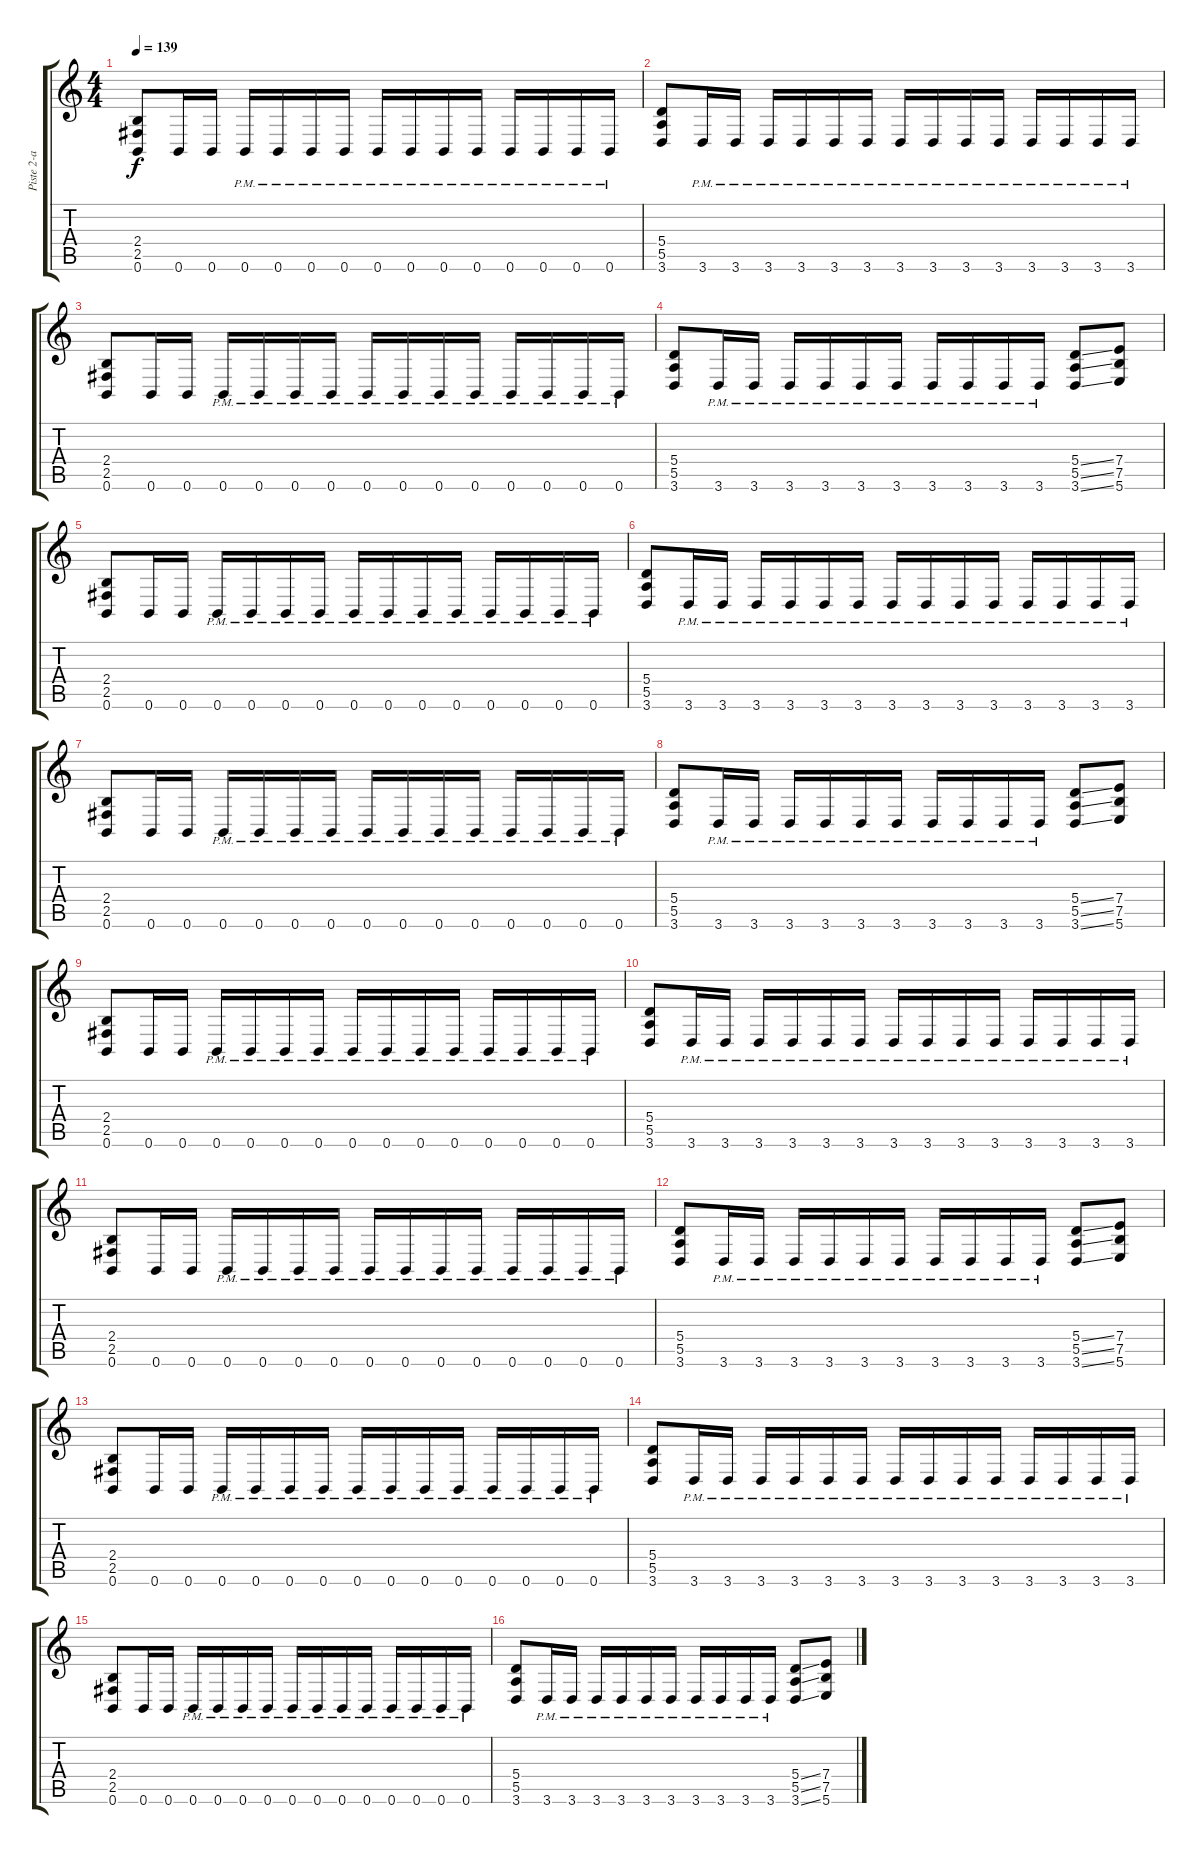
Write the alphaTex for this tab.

\track ("Piste 2-a" "Piste 2-a") {instrument distortionguitar}
\staff {score tabs}
\tuning (B3 Gb3 D3 A2 E2 B1) {hide}
\ts (4 4)
\tempo 139
\clef g2
\ks c
(2.4 2.5 0.6).8{dy f} 0.6.16 0.6.16 0.6{pm}.16 0.6{pm}.16 0.6{pm}.16 0.6{pm}.16 0.6{pm}.16 0.6{pm}.16 0.6{pm}.16 0.6{pm}.16 0.6{pm}.16 0.6{pm}.16 0.6{pm}.16 0.6{pm}.16 |
(5.4 5.5 3.6).8 3.6{pm}.16 3.6{pm}.16 3.6{pm}.16 3.6{pm}.16 3.6{pm}.16 3.6{pm}.16 3.6{pm}.16 3.6{pm}.16 3.6{pm}.16 3.6{pm}.16 3.6{pm}.16 3.6{pm}.16 3.6{pm}.16 3.6{pm}.16 |
(2.4 2.5 0.6).8 0.6.16 0.6.16 0.6{pm}.16 0.6{pm}.16 0.6{pm}.16 0.6{pm}.16 0.6{pm}.16 0.6{pm}.16 0.6{pm}.16 0.6{pm}.16 0.6{pm}.16 0.6{pm}.16 0.6{pm}.16 0.6{pm}.16 |
(5.4 5.5 3.6).8 3.6{pm}.16 3.6{pm}.16 3.6{pm}.16 3.6{pm}.16 3.6{pm}.16 3.6{pm}.16 3.6{pm}.16 3.6{pm}.16 3.6{pm}.16 3.6{pm}.16 (5.4{ss} 5.5{ss} 3.6{ss}).8 (7.4 7.5 5.6).8 |
(2.4 2.5 0.6).8 0.6.16 0.6.16 0.6{pm}.16 0.6{pm}.16 0.6{pm}.16 0.6{pm}.16 0.6{pm}.16 0.6{pm}.16 0.6{pm}.16 0.6{pm}.16 0.6{pm}.16 0.6{pm}.16 0.6{pm}.16 0.6{pm}.16 |
(5.4 5.5 3.6).8 3.6{pm}.16 3.6{pm}.16 3.6{pm}.16 3.6{pm}.16 3.6{pm}.16 3.6{pm}.16 3.6{pm}.16 3.6{pm}.16 3.6{pm}.16 3.6{pm}.16 3.6{pm}.16 3.6{pm}.16 3.6{pm}.16 3.6{pm}.16 |
(2.4 2.5 0.6).8 0.6.16 0.6.16 0.6{pm}.16 0.6{pm}.16 0.6{pm}.16 0.6{pm}.16 0.6{pm}.16 0.6{pm}.16 0.6{pm}.16 0.6{pm}.16 0.6{pm}.16 0.6{pm}.16 0.6{pm}.16 0.6{pm}.16 |
(5.4 5.5 3.6).8 3.6{pm}.16 3.6{pm}.16 3.6{pm}.16 3.6{pm}.16 3.6{pm}.16 3.6{pm}.16 3.6{pm}.16 3.6{pm}.16 3.6{pm}.16 3.6{pm}.16 (5.4{ss} 5.5{ss} 3.6{ss}).8 (7.4 7.5 5.6).8 |
(2.4 2.5 0.6).8 0.6.16 0.6.16 0.6{pm}.16 0.6{pm}.16 0.6{pm}.16 0.6{pm}.16 0.6{pm}.16 0.6{pm}.16 0.6{pm}.16 0.6{pm}.16 0.6{pm}.16 0.6{pm}.16 0.6{pm}.16 0.6{pm}.16 |
(5.4 5.5 3.6).8 3.6{pm}.16 3.6{pm}.16 3.6{pm}.16 3.6{pm}.16 3.6{pm}.16 3.6{pm}.16 3.6{pm}.16 3.6{pm}.16 3.6{pm}.16 3.6{pm}.16 3.6{pm}.16 3.6{pm}.16 3.6{pm}.16 3.6{pm}.16 |
(2.4 2.5 0.6).8 0.6.16 0.6.16 0.6{pm}.16 0.6{pm}.16 0.6{pm}.16 0.6{pm}.16 0.6{pm}.16 0.6{pm}.16 0.6{pm}.16 0.6{pm}.16 0.6{pm}.16 0.6{pm}.16 0.6{pm}.16 0.6{pm}.16 |
(5.4 5.5 3.6).8 3.6{pm}.16 3.6{pm}.16 3.6{pm}.16 3.6{pm}.16 3.6{pm}.16 3.6{pm}.16 3.6{pm}.16 3.6{pm}.16 3.6{pm}.16 3.6{pm}.16 (5.4{ss} 5.5{ss} 3.6{ss}).8 (7.4 7.5 5.6).8 |
(2.4 2.5 0.6).8 0.6.16 0.6.16 0.6{pm}.16 0.6{pm}.16 0.6{pm}.16 0.6{pm}.16 0.6{pm}.16 0.6{pm}.16 0.6{pm}.16 0.6{pm}.16 0.6{pm}.16 0.6{pm}.16 0.6{pm}.16 0.6{pm}.16 |
(5.4 5.5 3.6).8 3.6{pm}.16 3.6{pm}.16 3.6{pm}.16 3.6{pm}.16 3.6{pm}.16 3.6{pm}.16 3.6{pm}.16 3.6{pm}.16 3.6{pm}.16 3.6{pm}.16 3.6{pm}.16 3.6{pm}.16 3.6{pm}.16 3.6{pm}.16 |
(2.4 2.5 0.6).8 0.6.16 0.6.16 0.6{pm}.16 0.6{pm}.16 0.6{pm}.16 0.6{pm}.16 0.6{pm}.16 0.6{pm}.16 0.6{pm}.16 0.6{pm}.16 0.6{pm}.16 0.6{pm}.16 0.6{pm}.16 0.6{pm}.16 |
(5.4 5.5 3.6).8 3.6{pm}.16 3.6{pm}.16 3.6{pm}.16 3.6{pm}.16 3.6{pm}.16 3.6{pm}.16 3.6{pm}.16 3.6{pm}.16 3.6{pm}.16 3.6{pm}.16 (5.4{ss} 5.5{ss} 3.6{ss}).8 (7.4 7.5 5.6).8
